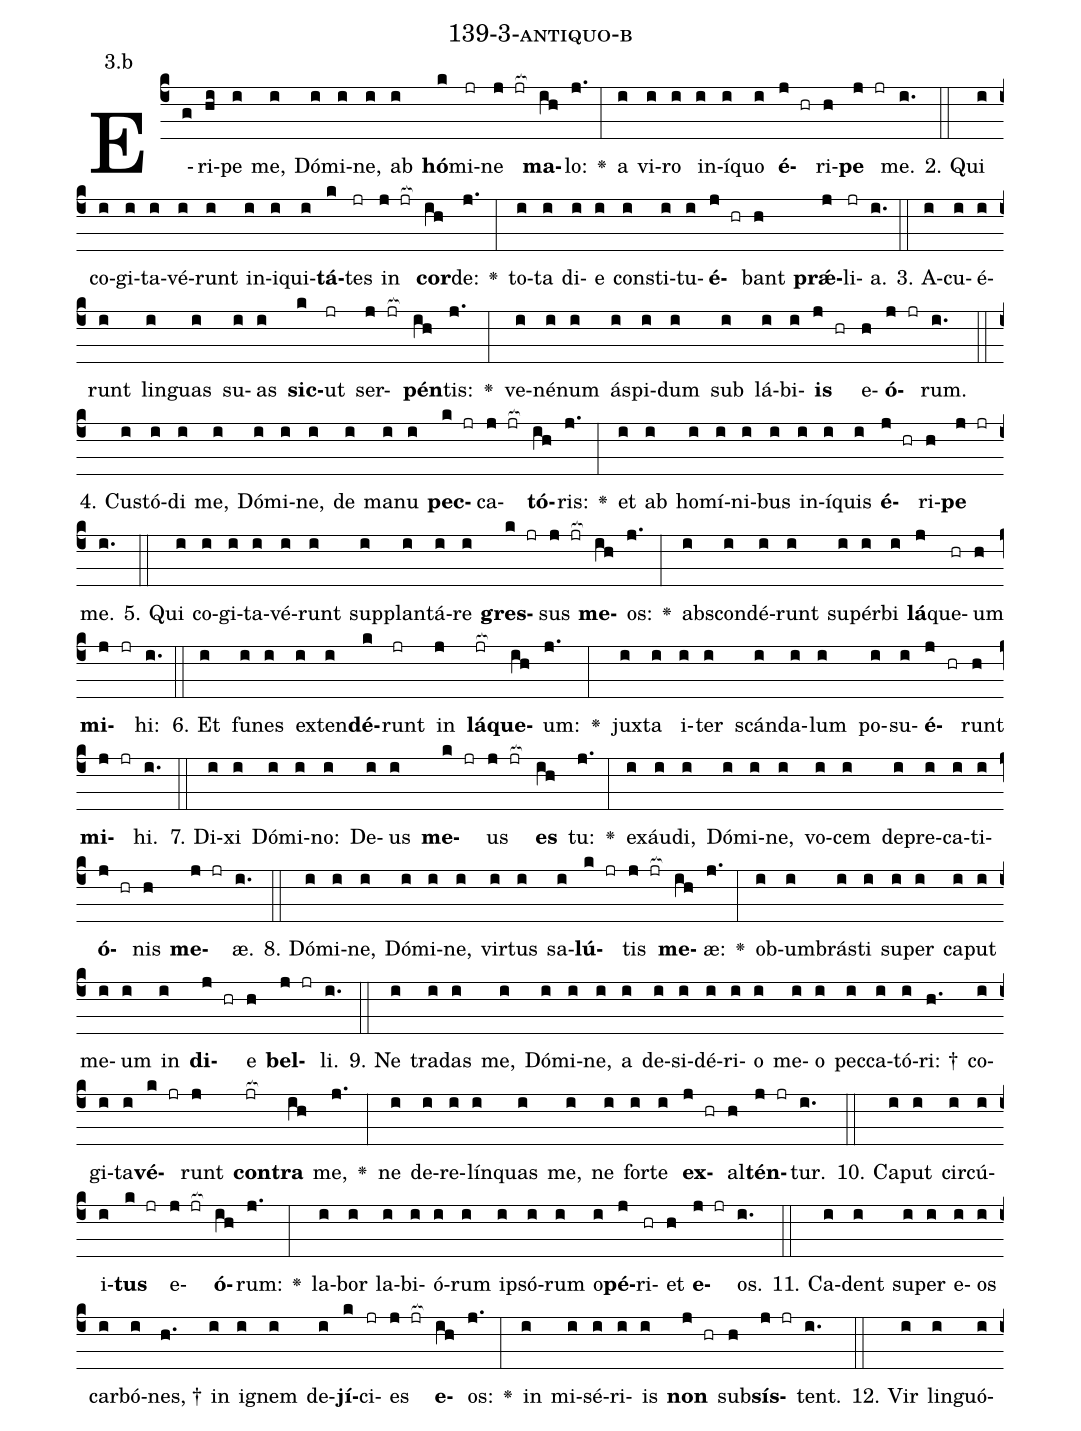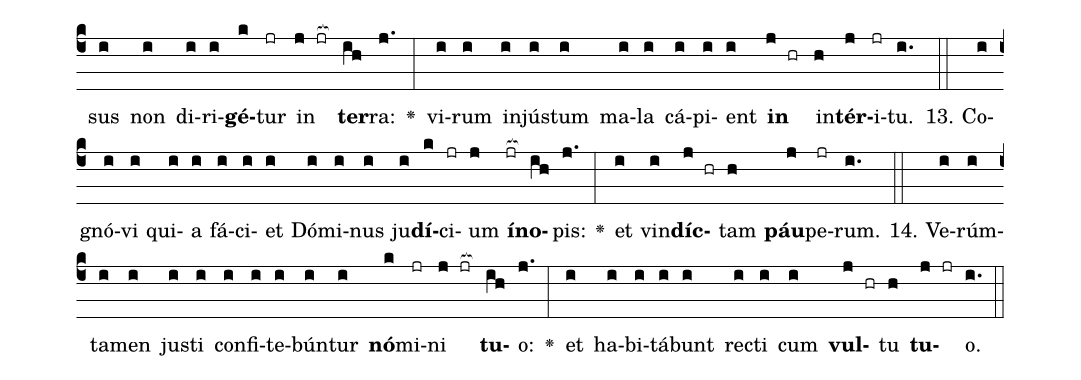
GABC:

name: 139-3-antiquo-b;
annotation: 3.b;
%%
(c4)E(g)ri(hi)pe(i) me,(i) Dó(i)mi(i)ne,(i) ab(i) <b>hó</b>(k)mi(jr)ne(j jr[ocb:1{]) <b>ma</b>(ih[ocb:0}])lo:(j.) <v>\greheightstar</v>(:) a(i) vi(i)ro(i) in(i)í(i)quo(i) <b>é</b>(j hr)ri(h)<b>pe</b>(j jr) me.(i.) (::)
2. Qui(i) co(i)gi(i)ta(i)vé(i)runt(i) in(i)i(i)qui(i)<b>tá</b>(k)tes(jr) in(j jr[ocb:1{]) <b>cor</b>(ih[ocb:0}])de:(j.) <v>\greheightstar</v>(:) to(i)ta(i) di(i)e(i) con(i)sti(i)tu(i)<b>é</b>(j hr)bant(h) <b>prǽ</b>(j)li(jr)a.(i.) (::)
3. A(i)cu(i)é(i)runt(i) lin(i)guas(i) su(i)as(i) <b>sic</b>(k)ut(jr) ser(j jr[ocb:1{])<b>pén</b>(ih[ocb:0}])tis:(j.) <v>\greheightstar</v>(:) ve(i)né(i)num(i) ás(i)pi(i)dum(i) sub(i) lá(i)bi(i)<b>is</b>(j hr) e(h)<b>ó</b>(j jr)rum.(i.) (::)
4. Cus(i)tó(i)di(i) me,(i) Dó(i)mi(i)ne,(i) de(i) ma(i)nu(i) <b>pec</b>(k jr)ca(j jr[ocb:1{])<b>tó</b>(ih[ocb:0}])ris:(j.) <v>\greheightstar</v>(:) et(i) ab(i) ho(i)mí(i)ni(i)bus(i) in(i)í(i)quis(i) <b>é</b>(j hr)ri(h)<b>pe</b>(j jr) me.(i.) (::)
5. Qui(i) co(i)gi(i)ta(i)vé(i)runt(i) sup(i)plan(i)tá(i)re(i) <b>gres</b>(k jr)sus(j jr[ocb:1{]) <b>me</b>(ih[ocb:0}])os:(j.) <v>\greheightstar</v>(:) abs(i)con(i)dé(i)runt(i) su(i)pér(i)bi(i) <b>lá</b>(j)que(hr)um(h) <b>mi</b>(j jr)hi:(i.) (::)
6. Et(i) fu(i)nes(i) ex(i)ten(i)<b>dé</b>(k)runt(jr) in(j) <b>lá</b>(jr[ocb:1{])<b>que</b>(ih[ocb:0}])um:(j.) <v>\greheightstar</v>(:) jux(i)ta(i) i(i)ter(i) scán(i)da(i)lum(i) po(i)su(i)<b>é</b>(j hr)runt(h) <b>mi</b>(j jr)hi.(i.) (::)
7. Di(i)xi(i) Dó(i)mi(i)no:(i) De(i)us(i) <b>me</b>(k jr)us(j jr[ocb:1{]) <b>es</b>(ih[ocb:0}]) tu:(j.) <v>\greheightstar</v>(:) ex(i)áu(i)di,(i) Dó(i)mi(i)ne,(i) vo(i)cem(i) de(i)pre(i)ca(i)ti(i)<b>ó</b>(j hr)nis(h) <b>me</b>(j jr)æ.(i.) (::)
8. Dó(i)mi(i)ne,(i) Dó(i)mi(i)ne,(i) vir(i)tus(i) sa(i)<b>lú</b>(k jr)tis(j jr[ocb:1{]) <b>me</b>(ih[ocb:0}])æ:(j.) <v>\greheightstar</v>(:) ob(i)um(i)brás(i)ti(i) su(i)per(i) ca(i)put(i) me(i)um(i) in(i) <b>di</b>(j hr)e(h) <b>bel</b>(j jr)li.(i.) (::)
9. Ne(i) tra(i)das(i) me,(i) Dó(i)mi(i)ne,(i) a(i) de(i)si(i)dé(i)ri(i)o(i) me(i)o(i) pec(i)ca(i)tó(i)ri: †(h.) co(i)gi(i)ta(i)<b>vé</b>(k jr)runt(j) <b>con</b>(jr[ocb:1{])<b>tra</b>(ih[ocb:0}]) me,(j.) <v>\greheightstar</v>(:) ne(i) de(i)re(i)lín(i)quas(i) me,(i) ne(i) for(i)te(i) <b>ex</b>(j hr)al(h)<b>tén</b>(j jr)tur.(i.) (::)
10. Ca(i)put(i) cir(i)cú(i)i(i)<b>tus</b>(k jr) e(j jr[ocb:1{])<b>ó</b>(ih[ocb:0}])rum:(j.) <v>\greheightstar</v>(:) la(i)bor(i) la(i)bi(i)ó(i)rum(i) ip(i)só(i)rum(i) o(i)<b>pé</b>(j)ri(hr)et(h) <b>e</b>(j jr)os.(i.) (::)
11. Ca(i)dent(i) su(i)per(i) e(i)os(i) car(i)bó(i)nes, †(h.) in(i) i(i)gnem(i) de(i)<b>jí</b>(k)ci(jr)es(j jr[ocb:1{]) <b>e</b>(ih[ocb:0}])os:(j.) <v>\greheightstar</v>(:) in(i) mi(i)sé(i)ri(i)is(i) <b>non</b>(j hr) sub(h)<b>sís</b>(j jr)tent.(i.) (::)
12. Vir(i) lin(i)guó(i)sus(i) non(i) di(i)ri(i)<b>gé</b>(k)tur(jr) in(j jr[ocb:1{]) <b>ter</b>(ih[ocb:0}])ra:(j.) <v>\greheightstar</v>(:) vi(i)rum(i) in(i)jús(i)tum(i) ma(i)la(i) cá(i)pi(i)ent(i) <b>in</b>(j hr) in(h)<b>tér</b>(j)i(jr)tu.(i.) (::)
13. Co(i)gnó(i)vi(i) qui(i)a(i) fá(i)ci(i)et(i) Dó(i)mi(i)nus(i) ju(i)<b>dí</b>(k)ci(jr)um(j) <b>ín</b>(jr[ocb:1{])<b>o</b>(ih[ocb:0}])pis:(j.) <v>\greheightstar</v>(:) et(i) vin(i)<b>díc</b>(j hr)tam(h) <b>páu</b>(j)pe(jr)rum.(i.) (::)
14. Ve(i)rúm(i)ta(i)men(i) jus(i)ti(i) con(i)fi(i)te(i)bún(i)tur(i) <b>nó</b>(k)mi(jr)ni(j jr[ocb:1{]) <b>tu</b>(ih[ocb:0}])o:(j.) <v>\greheightstar</v>(:) et(i) ha(i)bi(i)tá(i)bunt(i) rec(i)ti(i) cum(i) <b>vul</b>(j hr)tu(h) <b>tu</b>(j jr)o.(i.) (::)
